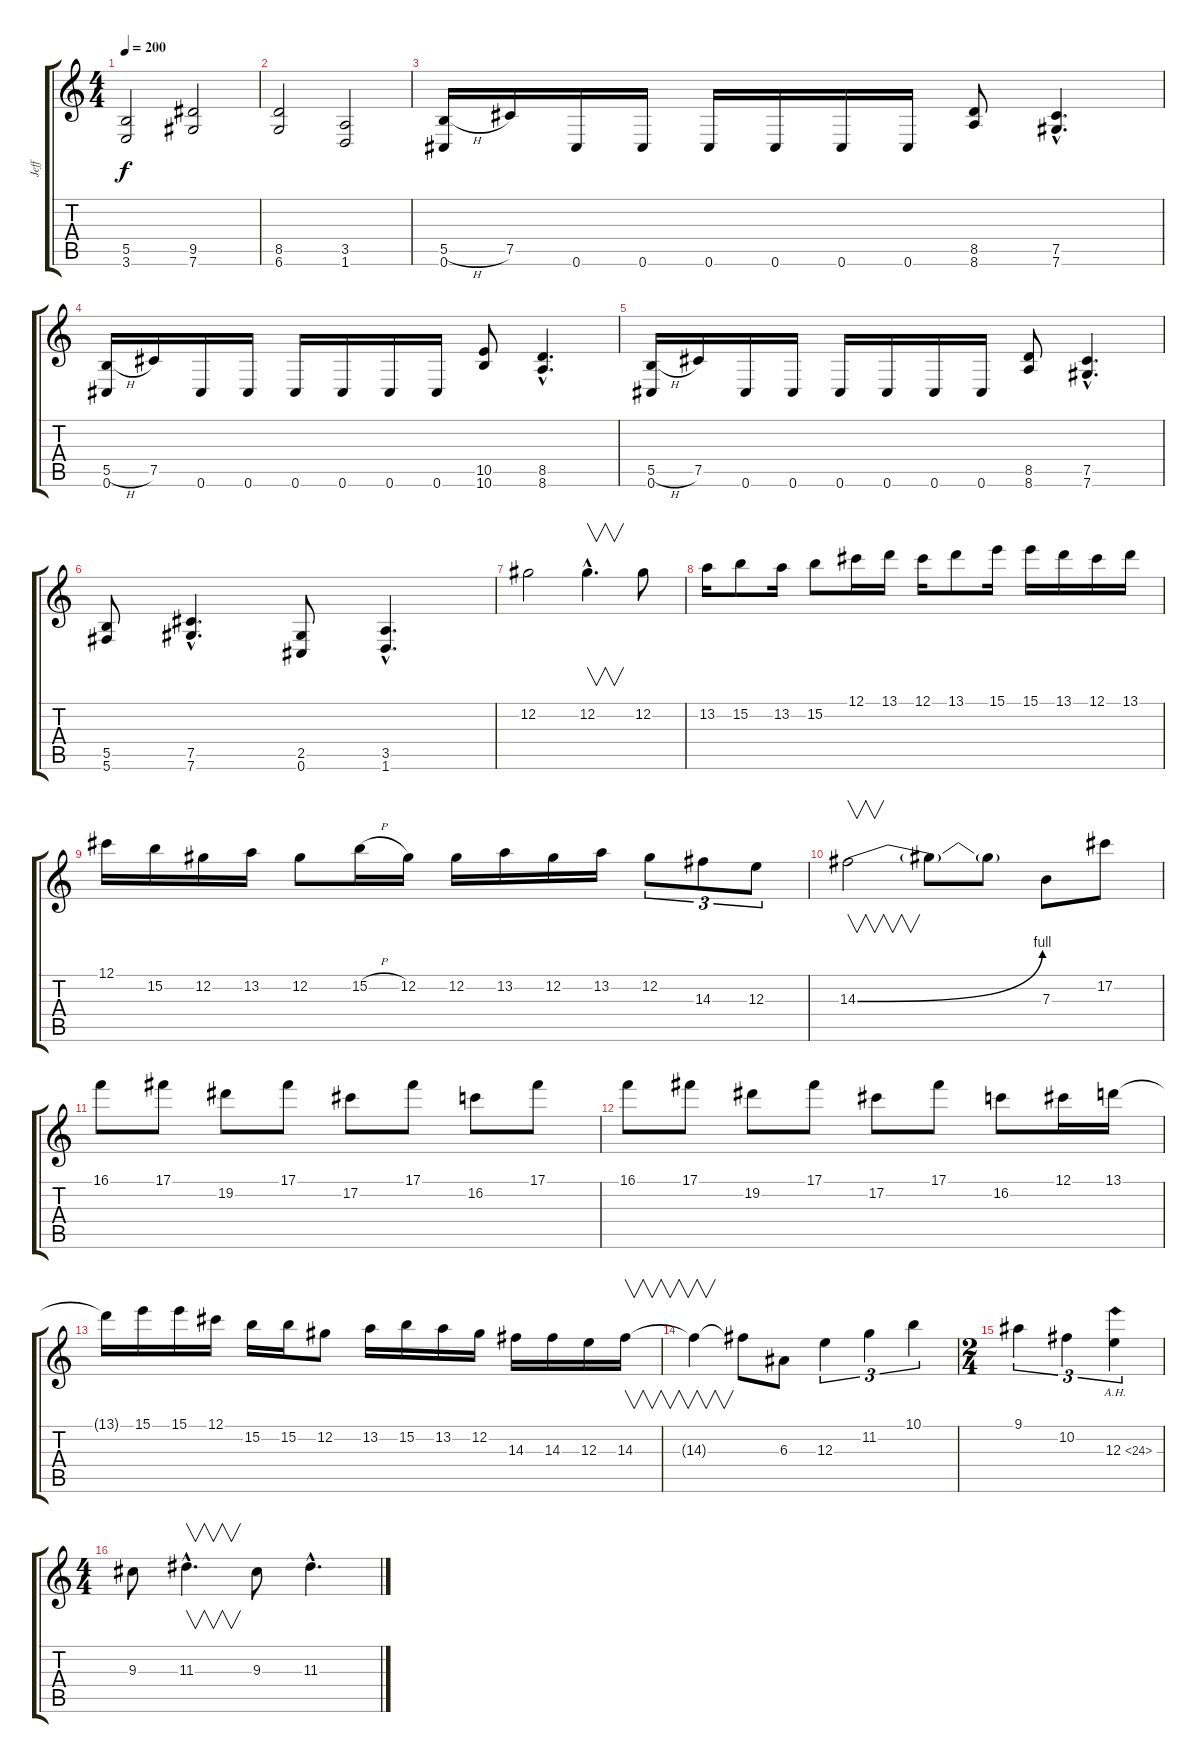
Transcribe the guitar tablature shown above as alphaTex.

\track ("Jeff" "Jeff") {instrument overdrivenguitar}
\staff {score tabs}
\tuning (Db4 Ab3 E3 B2 Gb2 Db2) {hide}
\ts (4 4)
\tempo 200
\clef g2
\ks c
(5.5 3.6).2{dy f} (9.5 7.6).2 |
(8.5 6.6).2 (3.5 1.6).2 |
(5.5{h} 0.6).16 7.5.16 0.6.16 0.6.16 0.6.16 0.6.16 0.6.16 0.6.16 (8.5 8.6).8 (7.5{hac} 7.6{hac}).4{d} |
(5.5{h} 0.6).16 7.5.16 0.6.16 0.6.16 0.6.16 0.6.16 0.6.16 0.6.16 (10.5 10.6).8 (8.5{hac} 8.6{hac}).4{d} |
(5.5{h} 0.6).16 7.5.16 0.6.16 0.6.16 0.6.16 0.6.16 0.6.16 0.6.16 (8.5 8.6).8 (7.5{hac} 7.6{hac}).4{d} |
(5.5 5.6).8 (7.5{hac} 7.6{hac}).4{d} (2.5 0.6).8 (3.5{hac} 1.6{hac}).4{d} |
12.2.2 12.2{hac}.4{v d} 12.2.8 |
13.2.16 15.2.8 13.2.16 15.2.8 12.1.16 13.1.16 12.1.16 13.1.8 15.1.16 15.1.16 13.1.16 12.1.16 13.1.16 |
12.1.16 15.2.16 12.2.16 13.2.16 12.2.8 15.2{h}.16 12.2.16 12.2.16 13.2.16 12.2.16 13.2.16 12.2.8{tu (3 2)} 14.3.8{tu (3 2)} 12.3.8{tu (3 2)} |
14.3{be (bend 0 0 60 4)}.2{v} 14.3{t}.8 14.3{t}.8 7.3.8 17.2.8 |
16.1.8 17.1.8 19.2.8 17.1.8 17.2.8 17.1.8 16.2.8 17.1.8 |
16.1.8 17.1.8 19.2.8 17.1.8 17.2.8 17.1.8 16.2.8 12.1.16 13.1.16 |
13.1{t}.16 15.1.16 15.1.16 12.1.16 15.2.16 15.2.16 12.2.8 13.2.16 15.2.16 13.2.16 12.2.16 14.3.16 14.3.16 12.3.16 14.3.16{v} |
14.3{t}.4{v} 14.3{t}.8 6.3.8 12.3.4{tu (3 2)} 11.2.4{tu (3 2)} 10.1.4{tu (3 2)} |
\ts (2 4)
9.1.4{tu (3 2)} 10.2.4{tu (3 2)} 12.3{ah 12}.4{tu (3 2)} |
\ts (4 4)
9.3.8 11.3{hac}.4{v d} 9.3.8 11.3{hac}.4{d}
